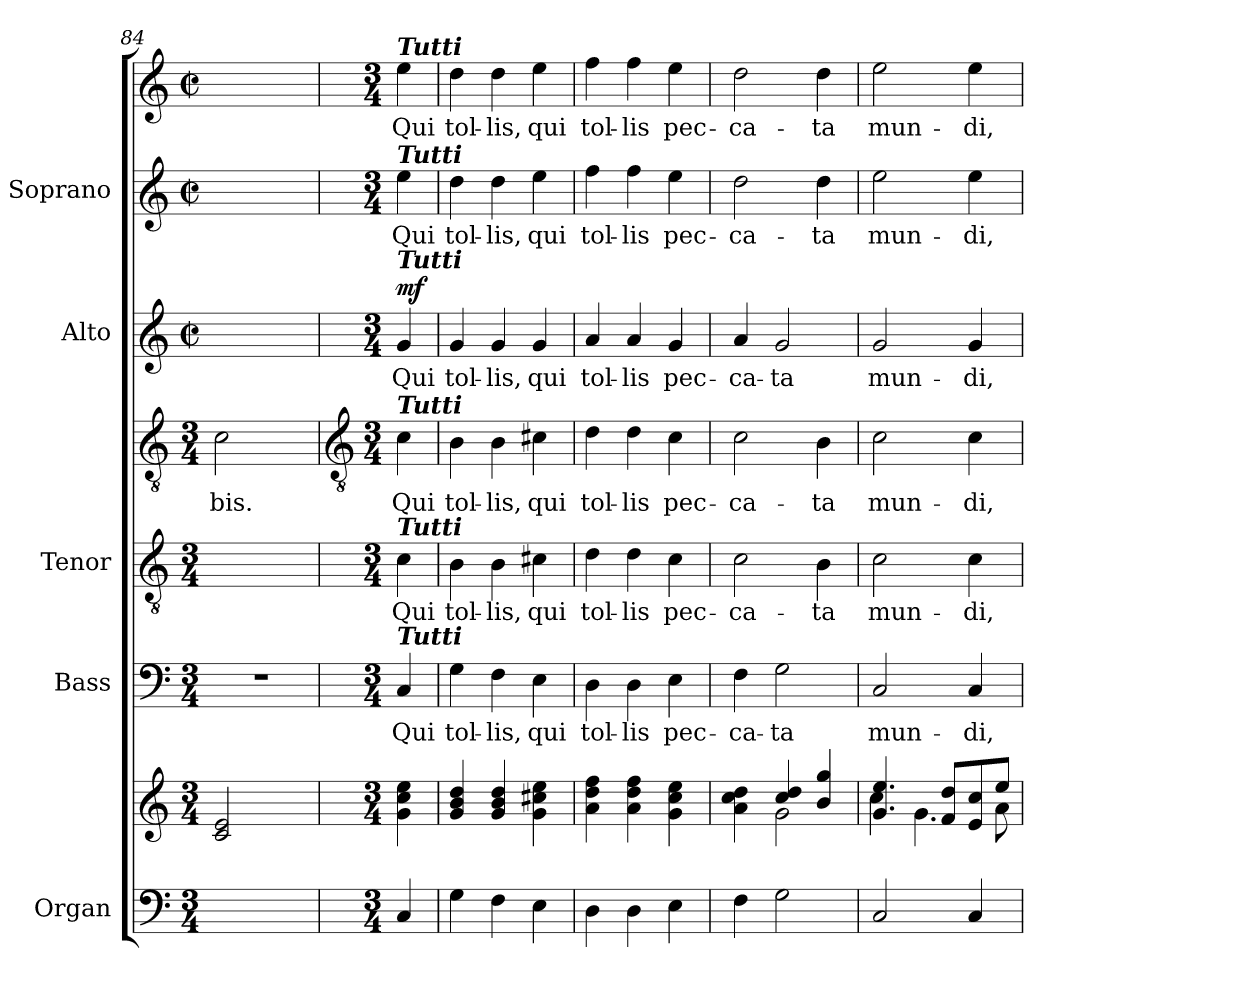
**kern	**kern	**kern	**text	**kern	**text	**kern	**text	**dynam	**kern	**text	**dynam	**kern	**text	**kern	**text	**dynam
*part5	*part5	*part4	*part4	*part3	*part3	*part3	*part3	*part3	*part2	*part2	*part2	*part1	*part1	*part1	*part1	*part1
*staff8	*staff7	*staff6	*staff6	*staff5	*staff5	*staff4	*staff4	*staff4/5	*staff3	*staff3	*staff3	*staff2	*staff2	*staff1	*staff1	*staff1/2
*I"Organ	*	*I"Bass	*	*I"Tenor	*	*	*	*	*I"Alto	*	*	*I"Soprano	*	*	*	*
*I'Org.	*	*I'B	*	*I'T	*	*	*	*	*I'A	*	*	*I'S	*	*	*	*
*clefF4	*clefG2	*clefF4	*	*clefGv2	*	*clefGv2	*	*	*clefG2	*	*	*	*	*clefG2	*	*
*k[]	*k[]	*k[]	*	*k[]	*	*k[]	*	*	*k[]	*	*	*k[]	*	*k[]	*	*
*C:	*C:	*C:	*	*C:	*	*C:	*	*	*C:	*	*	*C:	*	*C:	*	*
*M3/4	*M3/4	*M3/4	*	*M3/4	*	*M3/4	*	*	*M2/2	*	*	*M2/2	*	*M2/2	*	*
*	*	*	*	*	*	*	*	*	*met(c|)	*	*	*met(c|)	*	*met(c|)	*	*
=84	=84	=84	=84	=84	=84	=84	=84	=84	=84	=84	=84	=84	=84	=84	=84	=84
*	*^	*	*	*	*	*	*	*	*	*	*	*	*	*	*	*
!	!	!	!	!	!	!	!	!LO:LY:b	!	!	!	!	!	!	!	!	!
2.ryy	2c/ 2e/	2ryy	2.r	.	2.ryy	.	2c	bis.	.	2.ryy	.	.	2.ryy	.	2.ryy	.	.
.	4ryy	4ryy	.	.	.	.	4ryy	.	.	.	.	.	.	.	.	.	.
!!LO:LB:g=z
=85	=85	=85	=85	=85	=85	=85	=85	=85	=85	=85	=85	=85	=85	=85	=85	=85	=85
*	*	*	*	*	*	*	*clefGv2	*	*	*	*	*	*	*	*	*	*
*	*	*	*	*	*k[]	*	*k[]	*	*	*k[]	*	*	*k[]	*	*k[]	*	*
*	*	*	*	*	*C:	*	*C:	*	*	*C:	*	*	*C:	*	*C:	*	*
*M3/4	*M3/4	*	*M3/4	*	*M3/4	*	*M3/4	*	*	*M3/4	*	*	*M3/4	*	*M3/4	*	*
!	!	!	!	!	!	!	!	!	!	!	!	!	!	!	!LO:TX:a:Bi:t=Tutti	!	!
!	!	!	!	!	!	!	!	!	!	!	!	!	!LO:TX:a:Bi:t=Tutti	!	!	!	!
!	!	!	!	!	!	!	!	!	!	!LO:TX:a:Bi:t=Tutti	!	!	!	!	!	!	!
!	!	!	!	!	!	!	!LO:TX:a:Bi:t=Tutti	!	!	!	!	!	!	!	!	!	!
!	!	!	!	!	!LO:TX:a:Bi:t=Tutti	!	!	!	!	!	!	!	!	!	!	!	!
!	!	!	!LO:TX:a:Bi:t=Tutti	!	!	!	!	!	!	!	!	!	!	!	!	!	!
!	!	!	!	!LO:LY:b	!	!LO:LY:b	!	!LO:LY:b	!LO:DY:b=2	!	!LO:LY:b	!	!	!LO:LY:b	!	!LO:LY:b	!
!	!	!	!	!	!	!	!	!	!LO:DY:n=1:b	!	!	!LO:DY:b	!	!	!	!	!LO:DY:b=2
!	!	!	!	!	!	!	!	!	!	!	!	!	!	!	!	!	!LO:DY:n=1:b
4C	4g\ 4cc\ 4ee\	4ryy	4C	Qui	4c	Qui	4c	Qui	mf mf	4g	Qui	mf	4ee	Qui	4ee	Qui	mf mf
=86	=86	=86	=86	=86	=86	=86	=86	=86	=86	=86	=86	=86	=86	=86	=86	=86	=86
!	!	!	!	!LO:LY:b	!	!LO:LY:b	!	!LO:LY:b	!	!	!LO:LY:b	!	!	!LO:LY:b	!	!LO:LY:b	!
4G	4g/ 4b/ 4dd/	2ryy	4G	tol-	4B	tol-	4B	tol-	.	4g	tol-	.	4dd	tol-	4dd	tol-	.
!	!	!	!	!LO:LY:b	!	!LO:LY:b	!	!LO:LY:b	!	!	!LO:LY:b	!	!	!LO:LY:b	!	!LO:LY:b	!
4F	4g/ 4b/ 4dd/	.	4F	-lis,	4B	-lis,	4B	-lis,	.	4g	-lis,	.	4dd	-lis,	4dd	-lis,	.
!	!	!	!	!LO:LY:b	!	!LO:LY:b	!	!LO:LY:b	!	!	!LO:LY:b	!	!	!LO:LY:b	!	!LO:LY:b	!
4E	4g\ 4cc#X\ 4ee\	4ryy	4E	qui	4c#X	qui	4c#X	qui	.	4g	qui	.	4ee	qui	4ee	qui	.
=87	=87	=87	=87	=87	=87	=87	=87	=87	=87	=87	=87	=87	=87	=87	=87	=87	=87
!	!	!	!	!LO:LY:b	!	!LO:LY:b	!	!LO:LY:b	!	!	!LO:LY:b	!	!	!LO:LY:b	!	!LO:LY:b	!
4D\	4a\ 4dd\ 4ff\	2ryy	4D	tol-	4d	tol-	4d	tol-	.	4a	tol-	.	4ff	tol-	4ff	tol-	.
!	!	!	!	!LO:LY:b	!	!LO:LY:b	!	!LO:LY:b	!	!	!LO:LY:b	!	!	!LO:LY:b	!	!LO:LY:b	!
4D\	4a\ 4dd\ 4ff\	.	4D	-lis	4d	-lis	4d	-lis	.	4a	-lis	.	4ff	-lis	4ff	-lis	.
!	!	!	!	!LO:LY:b	!	!LO:LY:b	!	!LO:LY:b	!	!	!LO:LY:b	!	!	!LO:LY:b	!	!LO:LY:b	!
4E	4g\ 4cc\ 4ee\	4ryy	4E	pec-	4c	pec-	4c	pec-	.	4g	pec-	.	4ee	pec-	4ee	pec-	.
=88	=88	=88	=88	=88	=88	=88	=88	=88	=88	=88	=88	=88	=88	=88	=88	=88	=88
!	!	!	!	!LO:LY:b	!	!LO:LY:b	!	!LO:LY:b	!	!	!LO:LY:b	!	!	!LO:LY:b	!	!LO:LY:b	!
4F	4a\ 4cc\ 4dd\	4ryy	4F	-ca-	2c	-ca-	2c	-ca-	.	4a	-ca-	.	2dd	-ca-	2dd	-ca-	.
!	!	!	!	!LO:LY:b	!	!	!	!	!	!	!LO:LY:b	!	!	!	!	!	!
2G	4cc/ 4dd/	2g\	2G	-ta	.	.	.	.	.	2g	-ta	.	.	.	.	.	.
!	!	!	!	!	!	!LO:LY:b	!	!LO:LY:b	!	!	!	!	!	!LO:LY:b	!	!LO:LY:b	!
.	4b/ 4gg/	.	.	.	4B	-ta	4B	-ta	.	.	.	.	4dd	-ta	4dd	-ta	.
=89	=89	=89	=89	=89	=89	=89	=89	=89	=89	=89	=89	=89	=89	=89	=89	=89	=89
!	!	!	!	!LO:LY:b	!	!LO:LY:b	!	!LO:LY:b	!	!	!LO:LY:b	!	!	!LO:LY:b	!	!LO:LY:b	!
2C	4.g/ 4.ee/	4cc\	2C	mun-	2c	mun-	2c	mun-	.	2g	mun-	.	2ee	mun-	2ee	mun-	.
.	.	4.g\	.	.	.	.	.	.	.	.	.	.	.	.	.	.	.
.	8f/ 8dd/L	.	.	.	.	.	.	.	.	.	.	.	.	.	.	.	.
!	!	!	!	!LO:LY:b	!	!LO:LY:b	!	!LO:LY:b	!	!	!LO:LY:b	!	!	!LO:LY:b	!	!LO:LY:b	!
4C	8e/ 8cc/	.	4C	-di,	4c	-di,	4c	-di,	.	4g	-di,	.	4ee	-di,	4ee	-di,	.
.	8ee/J	8a\	.	.	.	.	.	.	.	.	.	.	.	.	.	.	.
*	*v	*v	*	*	*	*	*	*	*	*	*	*	*	*	*	*	*
=	=	=	=	=	=	=	=	=	=	=	=	=	=	=	=	=
*-	*-	*-	*-	*-	*-	*-	*-	*-	*-	*-	*-	*-	*-	*-	*-	*-
